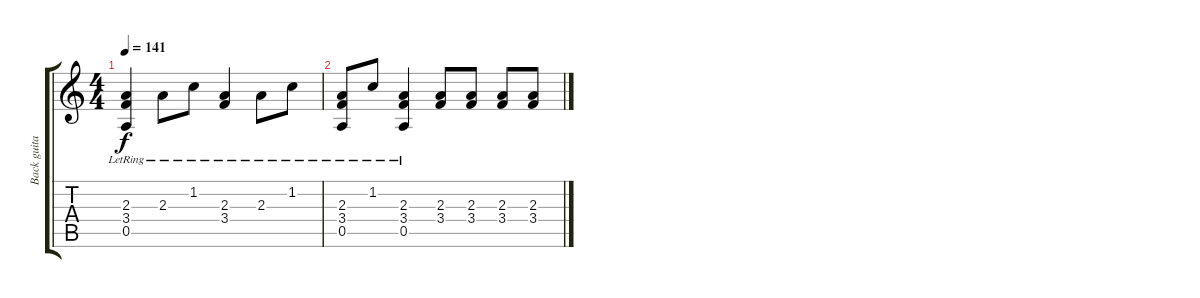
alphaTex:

\track ("Back guitar" "Back guita") {instrument electricguitarclean}
\staff {score tabs}
\tuning (E4 B3 G3 D3 A2 E2) {hide}
\ts (4 4)
\tempo 141
\clef g2
\ks c
(2.3{lr} 3.4{lr} 0.5{lr}).4{dy f} 2.3{lr}.8 1.2{lr}.8 (2.3{lr} 3.4{lr}).4 2.3{lr}.8 1.2{lr}.8 |
(2.3{lr} 3.4{lr} 0.5{lr}).8 1.2{lr}.8 (2.3{lr} 3.4 0.5).4 (2.3 3.4).8 (2.3 3.4).8 (2.3 3.4).8 (2.3 3.4).8
